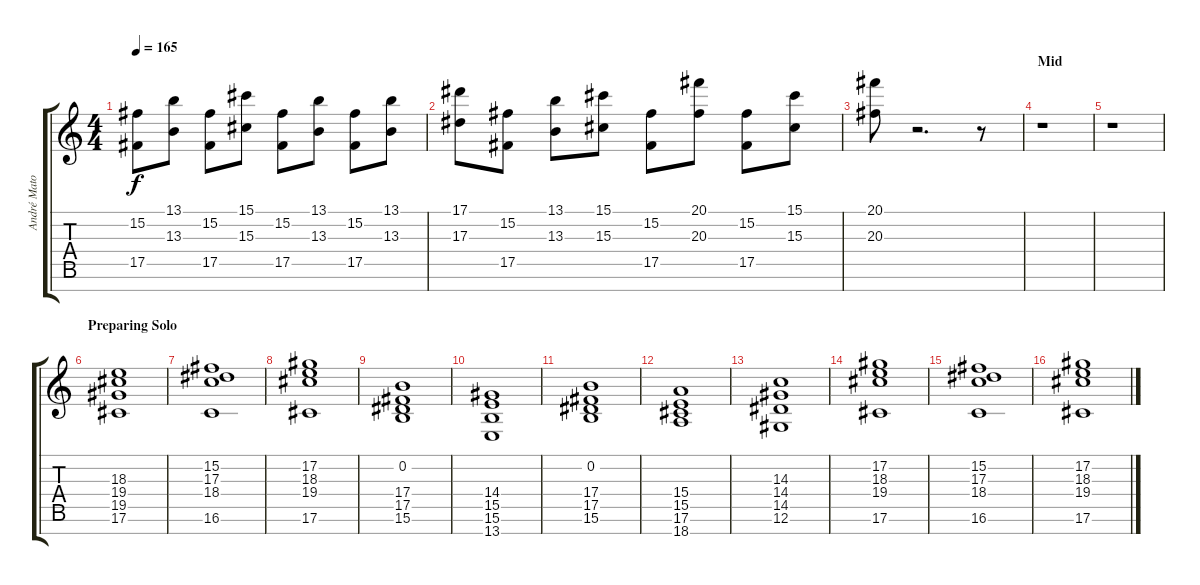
\track ("André Matos - SynthStrings 1" "André Mato") {instrument synthstrings1}
\staff {score tabs}
\tuning (Bb4 Eb4 Bb3 Gb3 Db3 Ab2 Eb2) {hide}
\ts (4 4)
\tempo 165
\clef g2
\ks c
(15.2 17.5).8{dy f} (13.1 13.3).8 (15.2 17.5).8 (15.1 15.3).8 (15.2 17.5).8 (13.1 13.3).8 (15.2 17.5).8 (13.1 13.3).8 |
(17.1 17.3).8 (15.2 17.5).8 (13.1 13.3).8 (15.1 15.3).8 (15.2 17.5).8 (20.1 20.3).8 (15.2 17.5).8 (15.1 15.3).8 |
(20.1 20.3).8 r.2{d} r.8 |
\section ("" "Mid")
r.1 |
r.1 |
\section ("" "Preparing Solo")
(18.3 19.4 19.5 17.6).1 |
(15.2 17.3 18.4 16.6).1 |
(17.2 18.3 19.4 17.6).1 |
(0.2 17.4 17.5 15.6).1 |
(14.4 15.5 15.6 13.7).1 |
(0.2 17.4 17.5 15.6).1 |
(15.4 15.5 17.6 18.7).1 |
(14.3 14.4 14.5 12.6).1 |
(17.2 18.3 19.4 17.6).1 |
(15.2 17.3 18.4 16.6).1 |
(17.2 18.3 19.4 17.6).1
